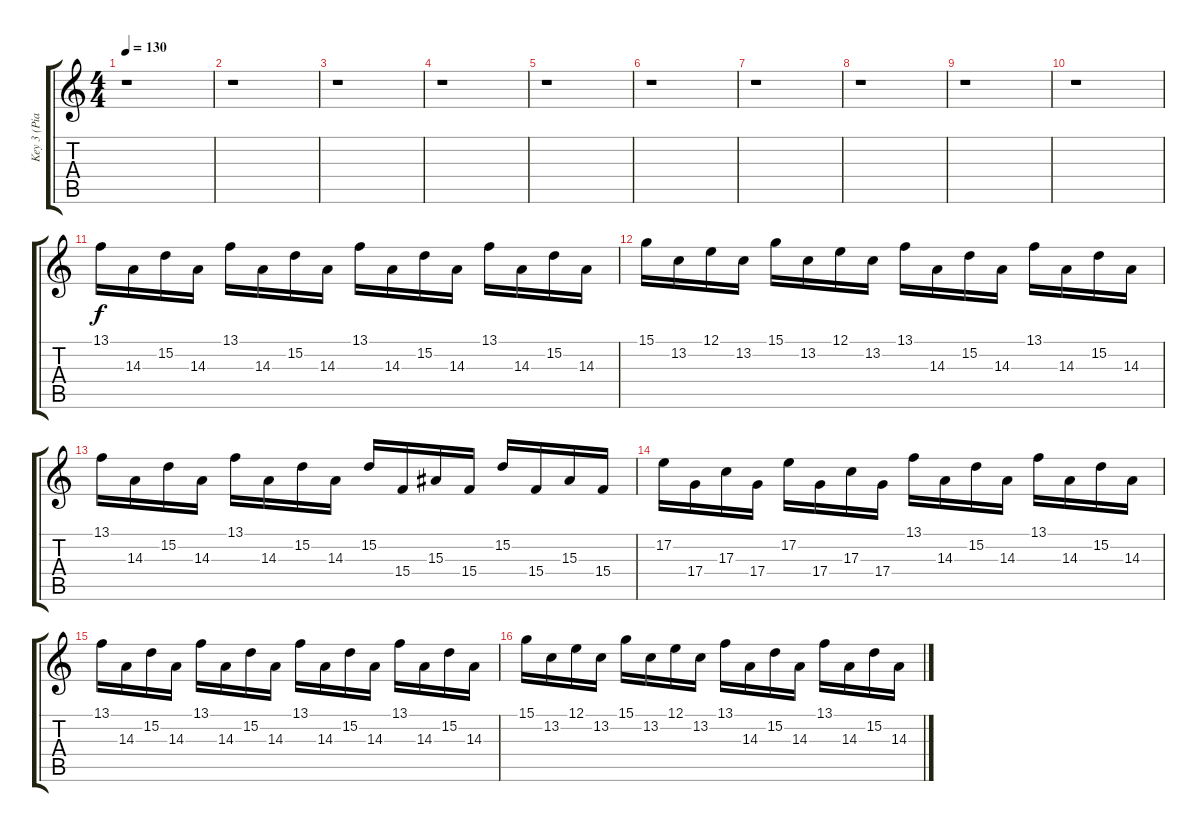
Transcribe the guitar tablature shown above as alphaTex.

\track ("Key 3 (Piano)" "Key 3 (Pia") {instrument acousticgrandpiano}
\staff {score tabs}
\tuning (E4 B3 G3 D3 A2 E2) {hide}
\ts (4 4)
\tempo 130
\clef g2
\ks c
r.1{dy f} |
r.1 |
r.1 |
r.1 |
r.1 |
r.1 |
r.1 |
r.1 |
r.1 |
r.1 |
13.1.16 14.3.16 15.2.16 14.3.16 13.1.16 14.3.16 15.2.16 14.3.16 13.1.16 14.3.16 15.2.16 14.3.16 13.1.16 14.3.16 15.2.16 14.3.16 |
15.1.16 13.2.16 12.1.16 13.2.16 15.1.16 13.2.16 12.1.16 13.2.16 13.1.16 14.3.16 15.2.16 14.3.16 13.1.16 14.3.16 15.2.16 14.3.16 |
13.1.16 14.3.16 15.2.16 14.3.16 13.1.16 14.3.16 15.2.16 14.3.16 15.2.16 15.4.16 15.3.16 15.4.16 15.2.16 15.4.16 15.3.16 15.4.16 |
17.2.16 17.4.16 17.3.16 17.4.16 17.2.16 17.4.16 17.3.16 17.4.16 13.1.16 14.3.16 15.2.16 14.3.16 13.1.16 14.3.16 15.2.16 14.3.16 |
13.1.16 14.3.16 15.2.16 14.3.16 13.1.16 14.3.16 15.2.16 14.3.16 13.1.16 14.3.16 15.2.16 14.3.16 13.1.16 14.3.16 15.2.16 14.3.16 |
15.1.16 13.2.16 12.1.16 13.2.16 15.1.16 13.2.16 12.1.16 13.2.16 13.1.16 14.3.16 15.2.16 14.3.16 13.1.16 14.3.16 15.2.16 14.3.16
